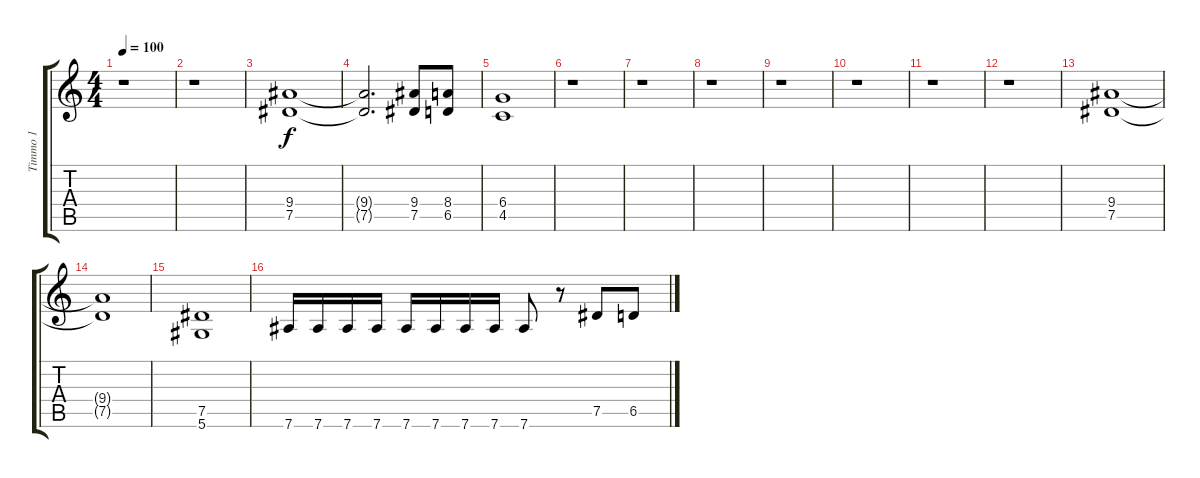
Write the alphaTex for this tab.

\track ("Timmo 1" "Timmo 1") {instrument distortionguitar}
\staff {score tabs}
\tuning (Eb4 Bb3 Gb3 Db3 Ab2 Eb2) {hide}
\ts (4 4)
\tempo 100
\clef g2
\ks c
r.1{dy f} |
r.1 |
(9.4 7.5).1 |
(9.4{t} 7.5{t}).2{d} (9.4 7.5).8 (8.4 6.5).8 |
(6.4 4.5).1 |
r.1 |
r.1 |
r.1 |
r.1 |
r.1 |
r.1 |
r.1 |
(9.4 7.5).1 |
(9.4{t} 7.5{t}).1 |
(7.5 5.6).1 |
7.6.16 7.6.16 7.6.16 7.6.16 7.6.16 7.6.16 7.6.16 7.6.16 7.6.8 r.8 7.5.8 6.5.8
